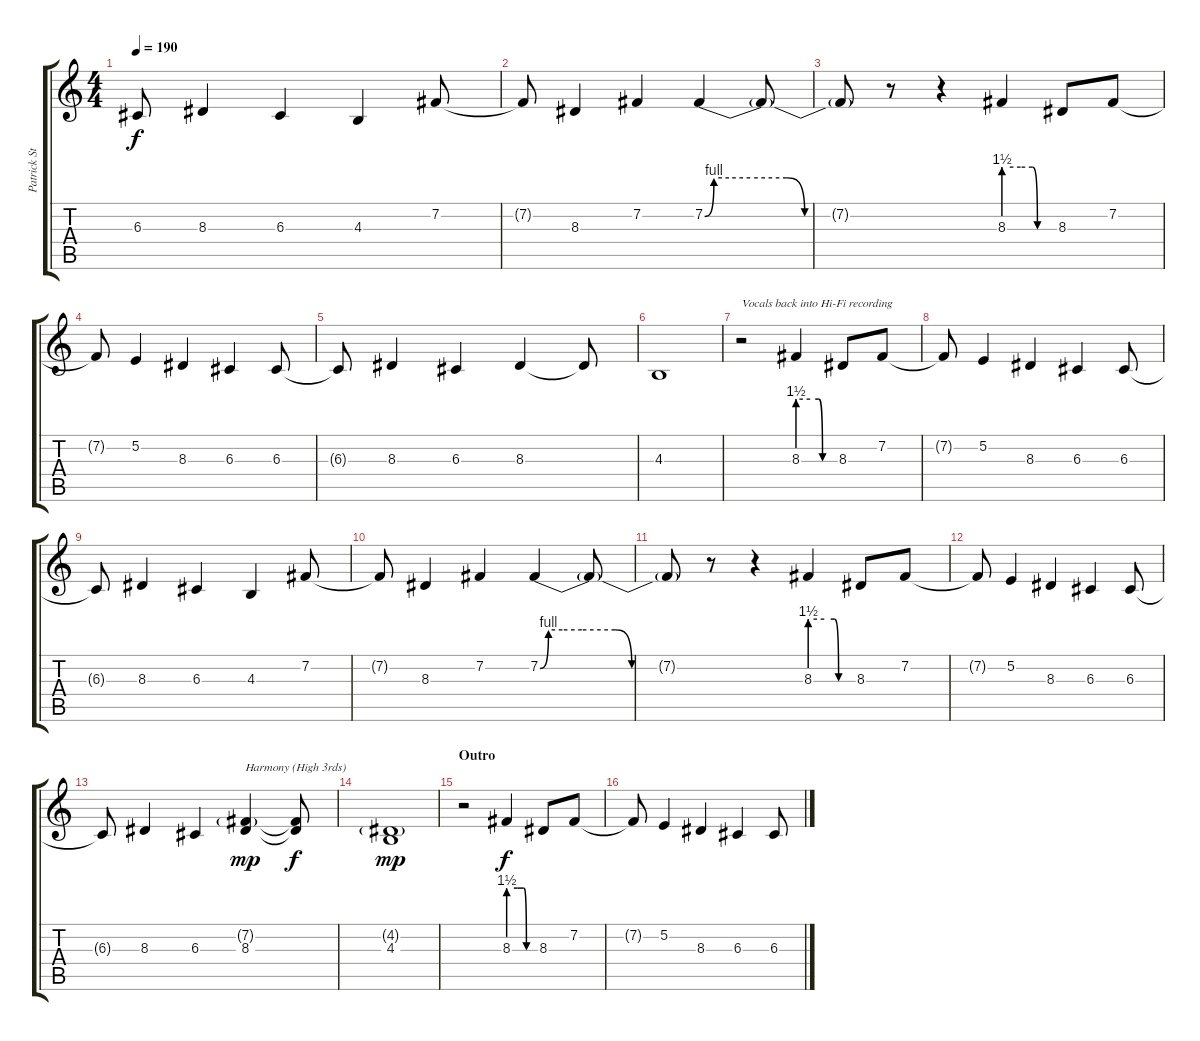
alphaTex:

\track ("Patrick Stump (Lead Vocal and Harmonies)" "Patrick St") {instrument clarinet}
\staff {score tabs}
\tuning (E4 B3 G3 D3 A2 E2) {hide}
\ts (4 4)
\tempo 190
\clef g2
\ks c
6.3{t}.8{dy f volume 12} 8.3.4 6.3.4 4.3.4 7.2.8 |
7.2{t}.8{volume 12} 8.3.4 7.2.4 7.2{be (custom 0 0 3 4 8 4 15 4 27 4 33 0 45 0 60 0)}.4 7.2{t}.8 |
7.2{t}.8{volume 12} r.8 r.4 8.3{be (custom 0 6 20 6 34 6 40 0 60 0)}.4 8.3.8 7.2.8 |
7.2{t}.8 5.2.4{volume 12} 8.3.4 6.3.4 6.3.8 |
6.3{t}.8{volume 12} 8.3.4 6.3.4 8.3.4 8.3{t}.8 |
4.3.1{volume 12} |
r.2{txt "Vocals back into Hi-Fi recording" volume 15} 8.3{be (custom 0 6 20 6 34 6 40 0 60 0)}.4 8.3.8 7.2.8 |
7.2{t}.8 5.2.4 8.3.4 6.3.4 6.3.8 |
6.3{t}.8 8.3.4 6.3.4 4.3.4 7.2.8 |
7.2{t}.8 8.3.4 7.2.4 7.2{be (custom 0 0 3 4 8 4 15 4 27 4 33 0 45 0 60 0)}.4 7.2{t}.8 |
7.2{t}.8 r.8 r.4 8.3{be (custom 0 6 20 6 34 6 40 0 60 0)}.4 8.3.8 7.2.8 |
7.2{t}.8 5.2.4 8.3.4 6.3.4 6.3.8 |
6.3{t}.8 8.3.4 6.3.4 (7.2{g} 8.3).4{txt "Harmony (High 3rds)" dy mp} (7.2{t} 8.3{t}).8{dy f} |
(4.2{g} 4.3).1{dy mp} |
\section ("" "Outro")
r.2 8.3{be (custom 0 6 20 6 34 6 40 0 60 0)}.4{dy f} 8.3.8 7.2.8 |
7.2{t}.8 5.2.4 8.3.4 6.3.4 6.3.8
